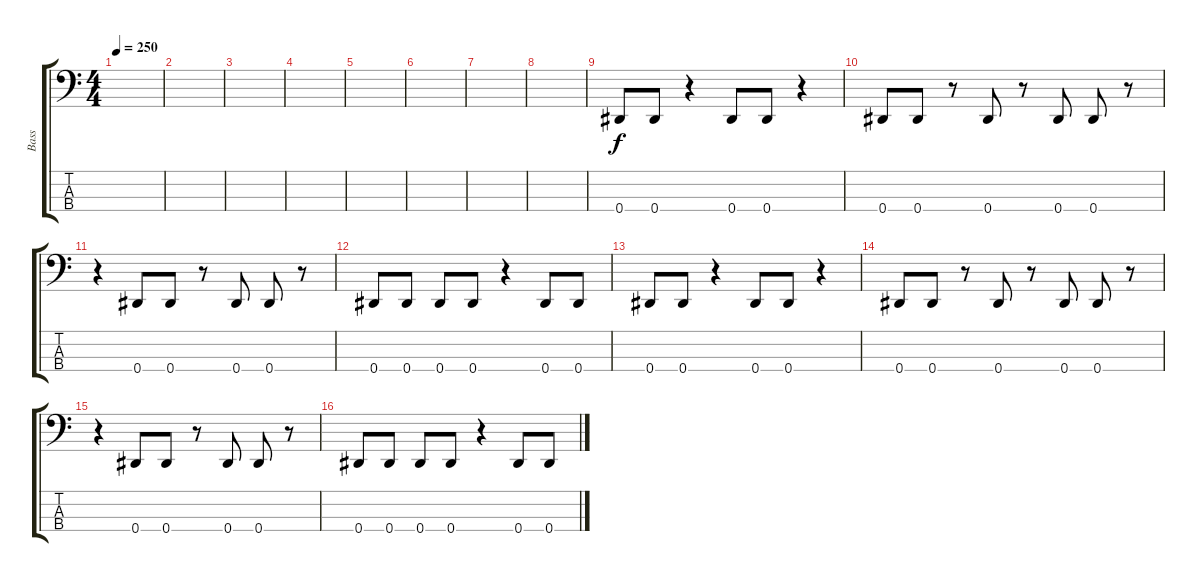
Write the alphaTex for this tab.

\track ("Bass" "Bass") {instrument electricbassfinger}
\staff {score tabs}
\tuning (Gb2 Db2 Ab1 Eb1) {hide}
\ts (4 4)
\tempo 250
\clef f4
\ks c
|
|
|
|
|
|
|
|
0.4.8 0.4.8 r.4 0.4.8 0.4.8 r.4 |
0.4.8 0.4.8 r.8 0.4.8 r.8 0.4.8 0.4.8 r.8 |
r.4 0.4.8 0.4.8 r.8 0.4.8 0.4.8 r.8 |
0.4.8 0.4.8 0.4.8 0.4.8 r.4 0.4.8 0.4.8 |
0.4.8 0.4.8 r.4 0.4.8 0.4.8 r.4 |
0.4.8 0.4.8 r.8 0.4.8 r.8 0.4.8 0.4.8 r.8 |
r.4 0.4.8 0.4.8 r.8 0.4.8 0.4.8 r.8 |
0.4.8 0.4.8 0.4.8 0.4.8 r.4 0.4.8 0.4.8
